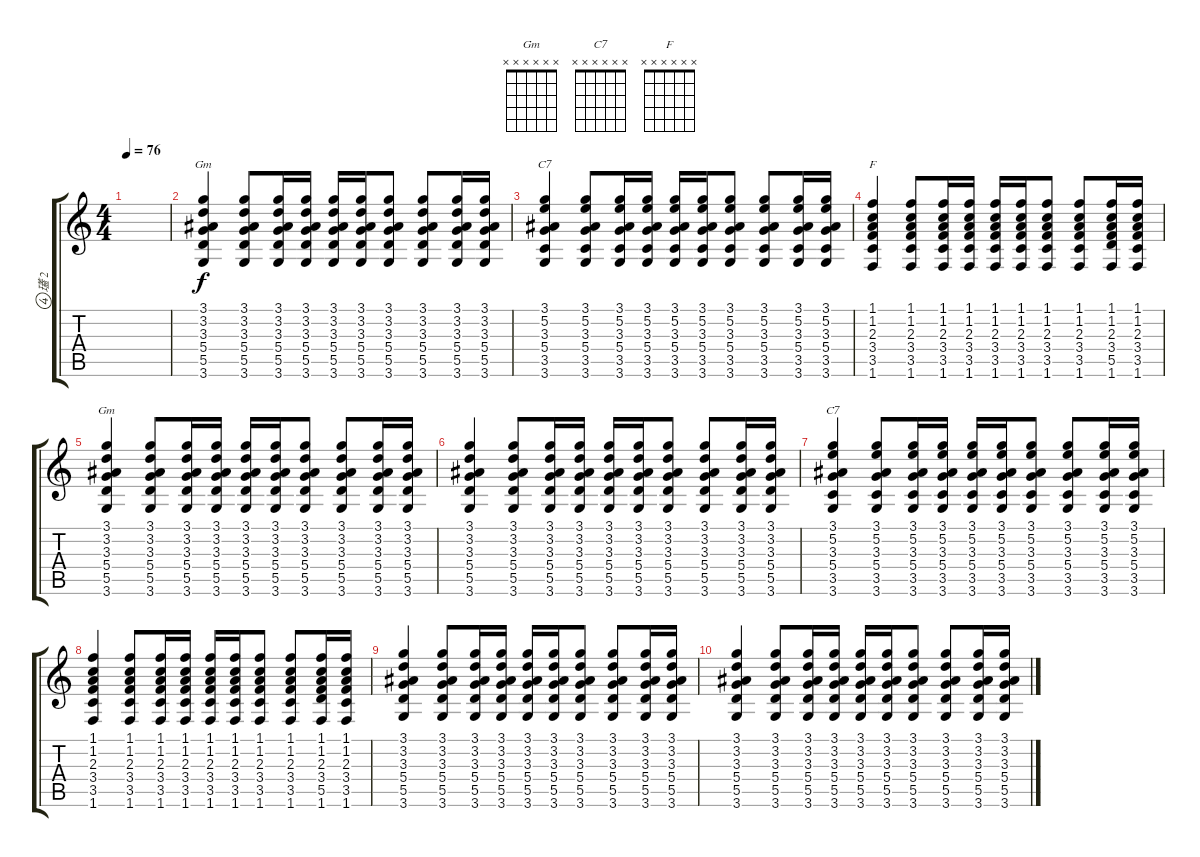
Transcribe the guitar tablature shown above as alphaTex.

\track ("瓂 2" "瓂 2") {instrument acousticguitarnylon}
\staff {score tabs}
\tuning (E4 B3 G3 D3 A2 E2) {hide}
\chord ("Gm" 3 3 3 5 5 3) {barre 3}
\chord ("C7" 3 5 3 5 3 3) {barre 3}
\chord ("F" x x x x x x) {firstfret 0}
\chord ("Gm" x x x x x x) {firstfret 0}
\chord ("C7" x x x x x x) {firstfret 0}
\ts (4 4)
\tempo 76
\clef g2
\ks c
|
(3.1 3.2 3.3 5.4 5.5 3.6).4{ch "Gm"} (3.1 3.2 3.3 5.4 5.5 3.6).8 (3.1 3.2 3.3 5.4 5.5 3.6).16 (3.1 3.2 3.3 5.4 5.5 3.6).16 (3.1 3.2 3.3 5.4 5.5 3.6).16 (3.1 3.2 3.3 5.4 5.5 3.6).16 (3.1 3.2 3.3 5.4 5.5 3.6).8 (3.1 3.2 3.3 5.4 5.5 3.6).8 (3.1 3.2 3.3 5.4 5.5 3.6).16 (3.1 3.2 3.3 5.4 5.5 3.6).16 |
(3.1 5.2 3.3 5.4 3.5 3.6).4{ch "C7"} (3.1 5.2 3.3 5.4 3.5 3.6).8 (3.1 5.2 3.3 5.4 3.5 3.6).16 (3.1 5.2 3.3 5.4 3.5 3.6).16 (3.1 5.2 3.3 5.4 3.5 3.6).16 (3.1 5.2 3.3 5.4 3.5 3.6).16 (3.1 5.2 3.3 5.4 3.5 3.6).8 (3.1 5.2 3.3 5.4 3.5 3.6).8 (3.1 5.2 3.3 5.4 3.5 3.6).16 (3.1 5.2 3.3 5.4 3.5 3.6).16 |
(1.1 1.2 2.3 3.4 3.5 1.6).4{ch "F"} (1.1 1.2 2.3 3.4 3.5 1.6).8 (1.1 1.2 2.3 3.4 3.5 1.6).16 (1.1 1.2 2.3 3.4 3.5 1.6).16 (1.1 1.2 2.3 3.4 3.5 1.6).16 (1.1 1.2 2.3 3.4 3.5 1.6).16 (1.1 1.2 2.3 3.4 3.5 1.6).8 (1.1 1.2 2.3 3.4 3.5 1.6).8 (1.1 1.2 2.3 3.4 5.5 1.6).16 (1.1 1.2 2.3 3.4 3.5 1.6).16 |
(3.1 3.2 3.3 5.4 5.5 3.6).4{ch "Gm"} (3.1 3.2 3.3 5.4 5.5 3.6).8 (3.1 3.2 3.3 5.4 5.5 3.6).16 (3.1 3.2 3.3 5.4 5.5 3.6).16 (3.1 3.2 3.3 5.4 5.5 3.6).16 (3.1 3.2 3.3 5.4 5.5 3.6).16 (3.1 3.2 3.3 5.4 5.5 3.6).8 (3.1 3.2 3.3 5.4 5.5 3.6).8 (3.1 3.2 3.3 5.4 5.5 3.6).16 (3.1 3.2 3.3 5.4 5.5 3.6).16 |
(3.1 3.2 3.3 5.4 5.5 3.6).4 (3.1 3.2 3.3 5.4 5.5 3.6).8 (3.1 3.2 3.3 5.4 5.5 3.6).16 (3.1 3.2 3.3 5.4 5.5 3.6).16 (3.1 3.2 3.3 5.4 5.5 3.6).16 (3.1 3.2 3.3 5.4 5.5 3.6).16 (3.1 3.2 3.3 5.4 5.5 3.6).8 (3.1 3.2 3.3 5.4 5.5 3.6).8 (3.1 3.2 3.3 5.4 5.5 3.6).16 (3.1 3.2 3.3 5.4 5.5 3.6).16 |
(3.1 5.2 3.3 5.4 3.5 3.6).4{ch "C7"} (3.1 5.2 3.3 5.4 3.5 3.6).8 (3.1 5.2 3.3 5.4 3.5 3.6).16 (3.1 5.2 3.3 5.4 3.5 3.6).16 (3.1 5.2 3.3 5.4 3.5 3.6).16 (3.1 5.2 3.3 5.4 3.5 3.6).16 (3.1 5.2 3.3 5.4 3.5 3.6).8 (3.1 5.2 3.3 5.4 3.5 3.6).8 (3.1 5.2 3.3 5.4 3.5 3.6).16 (3.1 5.2 3.3 5.4 3.5 3.6).16 |
(1.1 1.2 2.3 3.4 3.5 1.6).4 (1.1 1.2 2.3 3.4 3.5 1.6).8 (1.1 1.2 2.3 3.4 3.5 1.6).16 (1.1 1.2 2.3 3.4 3.5 1.6).16 (1.1 1.2 2.3 3.4 3.5 1.6).16 (1.1 1.2 2.3 3.4 3.5 1.6).16 (1.1 1.2 2.3 3.4 3.5 1.6).8 (1.1 1.2 2.3 3.4 3.5 1.6).8 (1.1 1.2 2.3 3.4 5.5 1.6).16 (1.1 1.2 2.3 3.4 3.5 1.6).16 |
(3.1 3.2 3.3 5.4 5.5 3.6).4 (3.1 3.2 3.3 5.4 5.5 3.6).8 (3.1 3.2 3.3 5.4 5.5 3.6).16 (3.1 3.2 3.3 5.4 5.5 3.6).16 (3.1 3.2 3.3 5.4 5.5 3.6).16 (3.1 3.2 3.3 5.4 5.5 3.6).16 (3.1 3.2 3.3 5.4 5.5 3.6).8 (3.1 3.2 3.3 5.4 5.5 3.6).8 (3.1 3.2 3.3 5.4 5.5 3.6).16 (3.1 3.2 3.3 5.4 5.5 3.6).16 |
(3.1 3.2 3.3 5.4 5.5 3.6).4 (3.1 3.2 3.3 5.4 5.5 3.6).8 (3.1 3.2 3.3 5.4 5.5 3.6).16 (3.1 3.2 3.3 5.4 5.5 3.6).16 (3.1 3.2 3.3 5.4 5.5 3.6).16 (3.1 3.2 3.3 5.4 5.5 3.6).16 (3.1 3.2 3.3 5.4 5.5 3.6).8 (3.1 3.2 3.3 5.4 5.5 3.6).8 (3.1 3.2 3.3 5.4 5.5 3.6).16 (3.1 3.2 3.3 5.4 5.5 3.6).16
